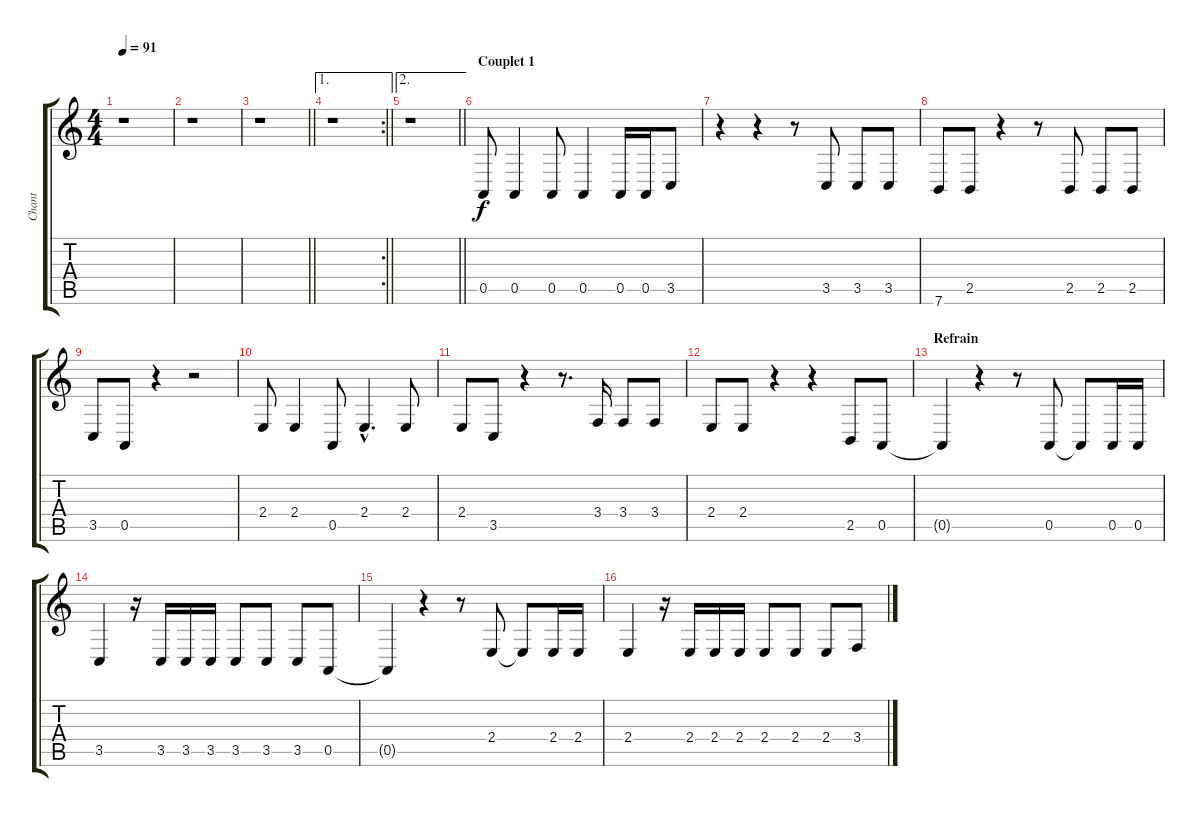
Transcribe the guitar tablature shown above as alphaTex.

\track ("Chant" "Chant") {instrument acousticgrandpiano}
\staff {score tabs}
\tuning (E4 B3 G3 D3 A2 E2) {hide}
\ts (4 4)
\tempo 91
\clef g2
\ks c
r.1{dy f instrument acousticgrandpiano} |
r.1 |
\barLineRight lightlight
r.1 |
\ae 1
\rc 2
\barLineRight lightlight
r.1 |
\ae 2
\barLineRight lightlight
r.1 |
\section ("" "Couplet 1")
0.5.8 0.5.4 0.5.8 0.5.4 0.5.16 0.5.16 3.5.8 |
r.4 r.4 r.8 3.5.8 3.5.8 3.5.8 |
7.6.8 2.5.8 r.4 r.8 2.5.8 2.5.8 2.5.8 |
3.5.8 0.5.8 r.4 r.2 |
2.4.8 2.4.4 0.5.8 2.4{hac}.4{d} 2.4.8 |
2.4.8 3.5.8 r.4 r.8{d} 3.4.16 3.4.8 3.4.8 |
2.4.8 2.4.8 r.4 r.4 2.5.8 0.5.8 |
\section ("" "Refrain")
0.5{t}.4 r.4 r.8 0.5.8 0.5{t}.8 0.5.16 0.5.16 |
3.5.4 r.16 3.5.16 3.5.16 3.5.16 3.5.8 3.5.8 3.5.8 0.5.8 |
0.5{t}.4 r.4 r.8 2.4.8 2.4{t}.8 2.4.16 2.4.16 |
2.4.4 r.16 2.4.16 2.4.16 2.4.16 2.4.8 2.4.8 2.4.8 3.4.8
